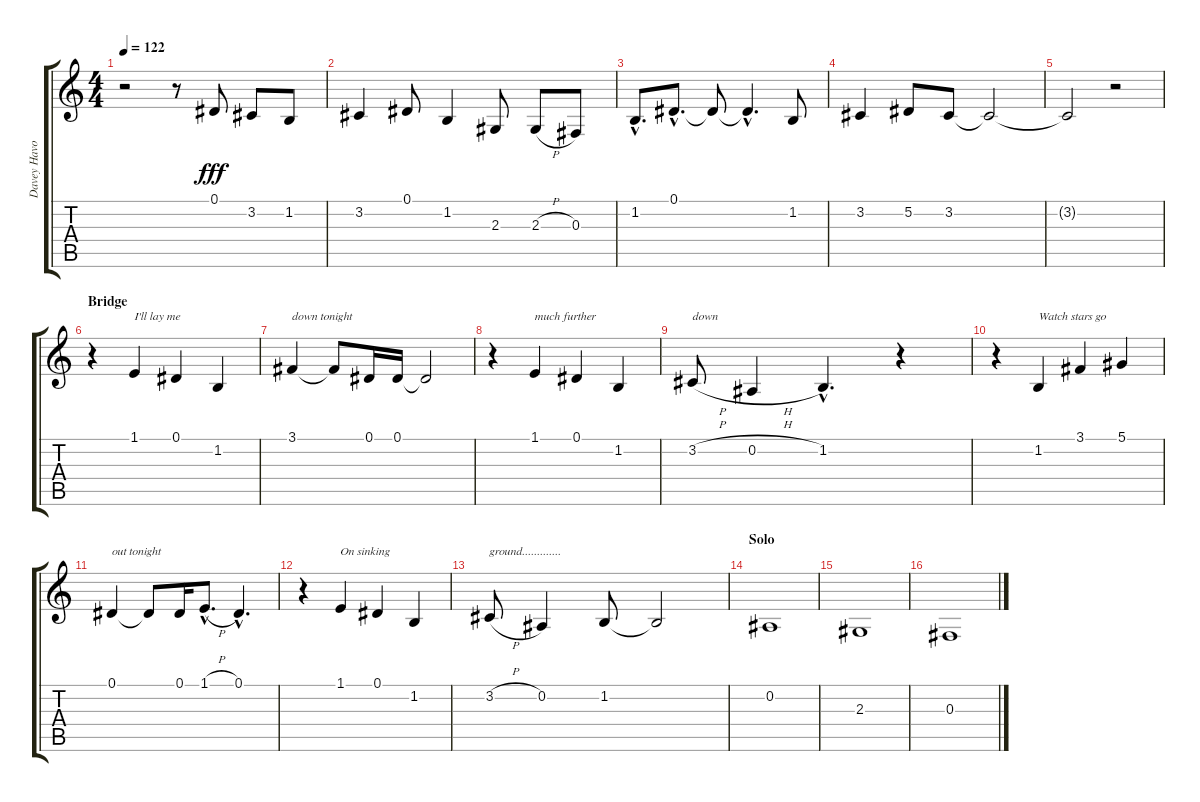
\track ("Davey Havok" "Davey Havo") {instrument trumpet}
\staff {score tabs}
\tuning (Eb4 Bb3 Gb3 Db3 Ab2 Eb2) {hide}
\ts (4 4)
\tempo 122
\clef g2
\ks c
r.2{dy fff} r.8 0.1.8 3.2.8 1.2.8 |
3.2.4 0.1.8 1.2.4 2.3.8 2.3{h}.8 0.3.8 |
1.2{hac}.8{d} 0.1{hac}.8{d} 0.1{t}.8 0.1{hac t}.4{d} 1.2.8 |
3.2.4 5.2.8 3.2.8 3.2{t}.2 |
3.2{t}.2 r.2 |
\section ("" "Bridge")
r.4 1.1.4{txt "I'll lay me "} 0.1.4 1.2.4 |
3.1.4{txt "down tonight"} 3.1{t}.8 0.1.16 0.1.16 0.1{t}.2 |
r.4 1.1.4{txt "much further"} 0.1.4 1.2.4 |
3.2{h}.8{txt "down"} 0.2{h}.4 1.2{hac}.4{d} r.4 |
r.4 1.2.4{txt "Watch stars go"} 3.1.4 5.1.4 |
0.1.4{txt "out tonight"} 0.1{t}.8 0.1.16 1.1{h hac}.8{d} 0.1{hac}.4{d} |
r.4 1.1.4{txt "On sinking"} 0.1.4 1.2.4 |
3.2{h}.8{txt "ground............."} 0.2.4 1.2.8 1.2{t}.2 |
\section ("" "Solo")
0.2.1{volume 10} |
2.3.1 |
0.3.1
